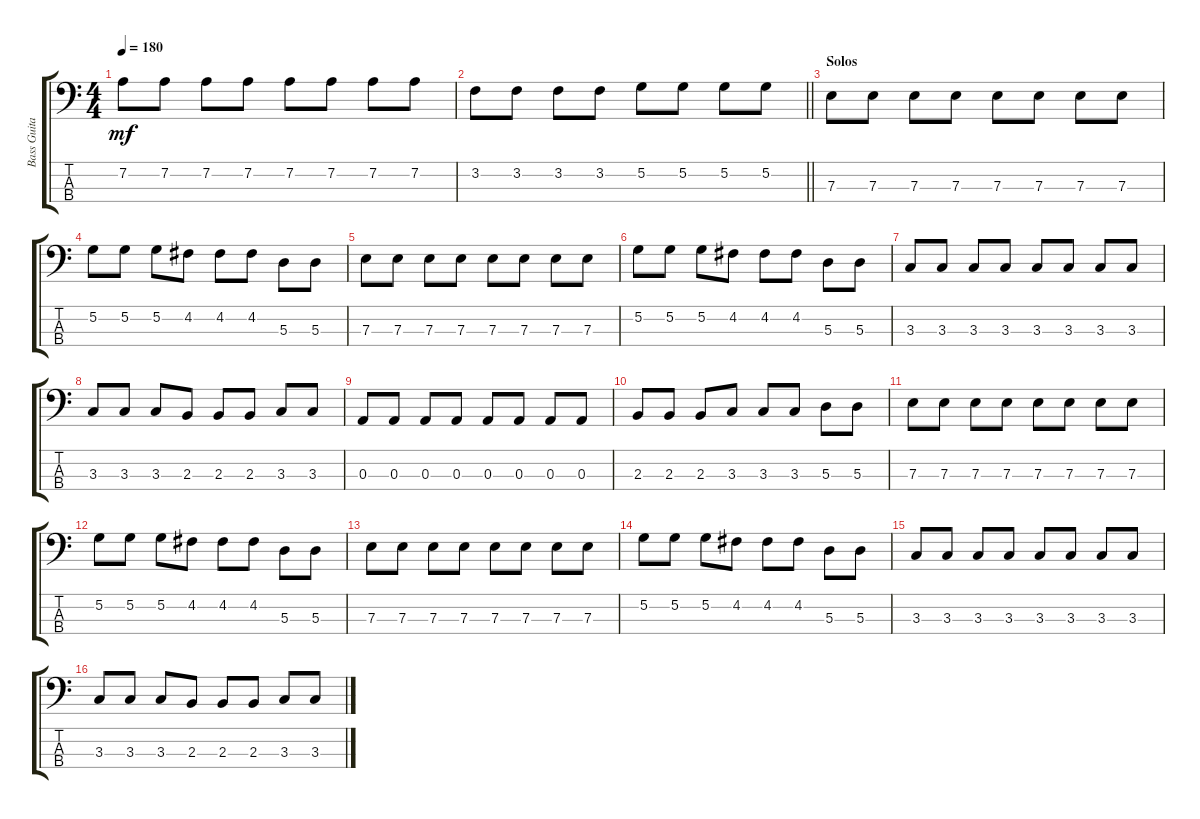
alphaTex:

\track ("Bass Guitar" "Bass Guita") {instrument electricbassfinger}
\staff {score tabs}
\tuning (G2 D2 A1 E1) {hide}
\ts (4 4)
\tempo 180
\clef f4
\ks c
7.2.8{dy mf} 7.2.8 7.2.8 7.2.8 7.2.8 7.2.8 7.2.8 7.2.8 |
\barLineRight lightlight
3.2.8 3.2.8 3.2.8 3.2.8 5.2.8 5.2.8 5.2.8 5.2.8 |
\section ("" "Solos")
7.3.8 7.3.8 7.3.8 7.3.8 7.3.8 7.3.8 7.3.8 7.3.8 |
5.2.8 5.2.8 5.2.8 4.2.8 4.2.8 4.2.8 5.3.8 5.3.8 |
7.3.8 7.3.8 7.3.8 7.3.8 7.3.8 7.3.8 7.3.8 7.3.8 |
5.2.8 5.2.8 5.2.8 4.2.8 4.2.8 4.2.8 5.3.8 5.3.8 |
3.3.8 3.3.8 3.3.8 3.3.8 3.3.8 3.3.8 3.3.8 3.3.8 |
3.3.8 3.3.8 3.3.8 2.3.8 2.3.8 2.3.8 3.3.8 3.3.8 |
0.3.8 0.3.8 0.3.8 0.3.8 0.3.8 0.3.8 0.3.8 0.3.8 |
2.3.8 2.3.8 2.3.8 3.3.8 3.3.8 3.3.8 5.3.8 5.3.8 |
7.3.8 7.3.8 7.3.8 7.3.8 7.3.8 7.3.8 7.3.8 7.3.8 |
5.2.8 5.2.8 5.2.8 4.2.8 4.2.8 4.2.8 5.3.8 5.3.8 |
7.3.8 7.3.8 7.3.8 7.3.8 7.3.8 7.3.8 7.3.8 7.3.8 |
5.2.8 5.2.8 5.2.8 4.2.8 4.2.8 4.2.8 5.3.8 5.3.8 |
3.3.8 3.3.8 3.3.8 3.3.8 3.3.8 3.3.8 3.3.8 3.3.8 |
3.3.8 3.3.8 3.3.8 2.3.8 2.3.8 2.3.8 3.3.8 3.3.8
